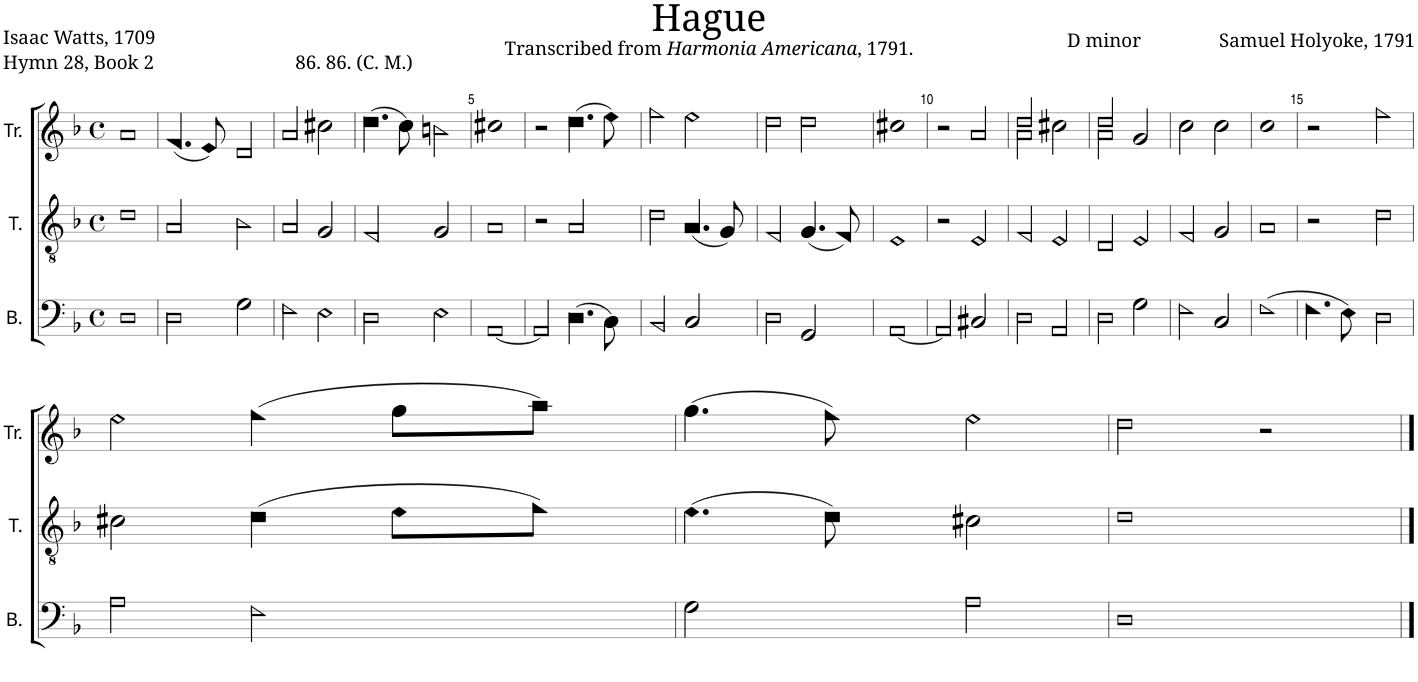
**kern	**kern	**kern
*part3	*part2	*part1
*staff3	*staff2	*staff1
*I"B.	*I"T.	*I"Tr.
*I'B.	*I'T.	*I'Tr.
*clefF4	*clefGv2	*clefG2
*k[b-]	*k[b-]	*k[b-]
*M4/4	*M4/4	*M4/4
*met(c)	*met(c)	*met(c)
=1	=1	=1
1D!	1d!	1a!
=2	=2	=2
2D!\	2A!/	(4.f!/
.	.	8e!/)
2G!\	2B-!\	2d!/
=3	=3	=3
2F!\	2A!/	2a!/
2E!\	2G!/	2cc#X!\
=4	=4	=4
2D!\	2F!/	(4.dd!\
.	.	8cc!\)
2E!\	2G!/	2bn!\
=5	=5	=5
[1AA!	1A!	1cc#X!
=6	=6	=6
2AA!/]	2r	2r
(4.D!\	2A!/	(4.dd!\
8C!\)	.	8ee!\)
=7	=7	=7
2BB-!/	2d!\	2ff!\
2C!/	(4.A!/	2ee!\
.	8G!/)	.
=8	=8	=8
2D!\	2F!/	2dd!\
2GG!/	(4.G!/	2dd!\
.	8F!/)	.
=9	=9	=9
[1AA!	1E!	1cc#X!
=10	=10	=10
2AA!/]	2r	2r
2C#X!/	2E!/	2a!/
=11	=11	=11
*	*	*^
2D!\	2F!/	2dd!/	2a!\
2AA!/	2E!/	2cc#X!\	2ryy
=12	=12	=12	=12
2D!\	2D!/	2dd!/	2a!\
2G!\	2E!/	2g!/	2ryy
*	*	*v	*v
=13	=13	=13
2F!\	2F!/	2cc!\
2C!/	2G!/	2cc!\
=14	=14	=14
(1F!	1A!	1cc!
=15	=15	=15
4.F!\	2r	2r
8E!\)	.	.
2D!\	2d!\	2ff!\
!!LO:LB:g=z
=16	=16	=16
2A!\	2c#X!\	2ee!\
2F!\	(4d!\	(4ff!\
.	8e!\L	8gg!\L
.	8f!\J)	8aa!\J)
=17	=17	=17
2G!\	(4.e!\	(4.gg!\
.	8d!\)	8ff!\)
2A!\	2c#X!\	2ee!\
=18	=18	=18
1D!	1d!	2dd!\
.	.	2r
==	==	==
*-	*-	*-
